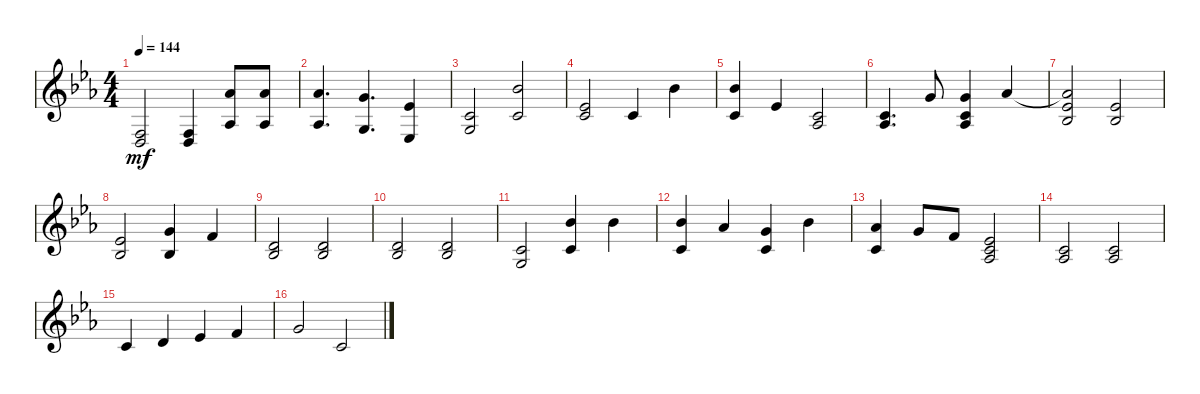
\track "" {instrument acousticgrandpiano}
\staff {score}
\tuning (E4 B3 G3 D3 A2 E2) {hide}
\ts (4 4)
\tempo 144
\clef g2
\ks eb
(0.4 8.5).2{dy mf} (0.4 8.5).4 (4.1 1.3).8 (4.1 1.3).8 |
(4.1 1.3).4{d} (3.1 0.3).4{d} (4.2 1.4).4 |
(1.2 0.3).2 (6.1 1.2).2 |
(4.2 5.3).2 1.2.4 6.1.4 |
(6.1 1.2).4 4.2.4 (1.2 1.3).2 |
(1.2 1.3).4{d} 3.1.8 (3.1 1.2 1.3).4 4.1.4 |
(4.1{t} 4.2 3.3).2 (4.2 3.3).2 |
(4.2 3.3).2 (3.1 3.3).4 1.1.4 |
(3.2 3.3).2 (3.2 3.3).2 |
(3.2 3.3).2 (3.2 3.3).2 |
(1.2 0.3).2 (6.1 1.2).4 6.1.4 |
(6.1 1.2).4 4.1.4 (3.1 1.2).4 6.1.4 |
(4.1 1.2).4 3.1.8 1.1.8 (4.2 5.3 6.4).2 |
(1.2 1.3).2 (1.2 1.3).2 |
1.2.4 3.2.4 4.2.4 1.1.4 |
3.1.2 1.2.2
